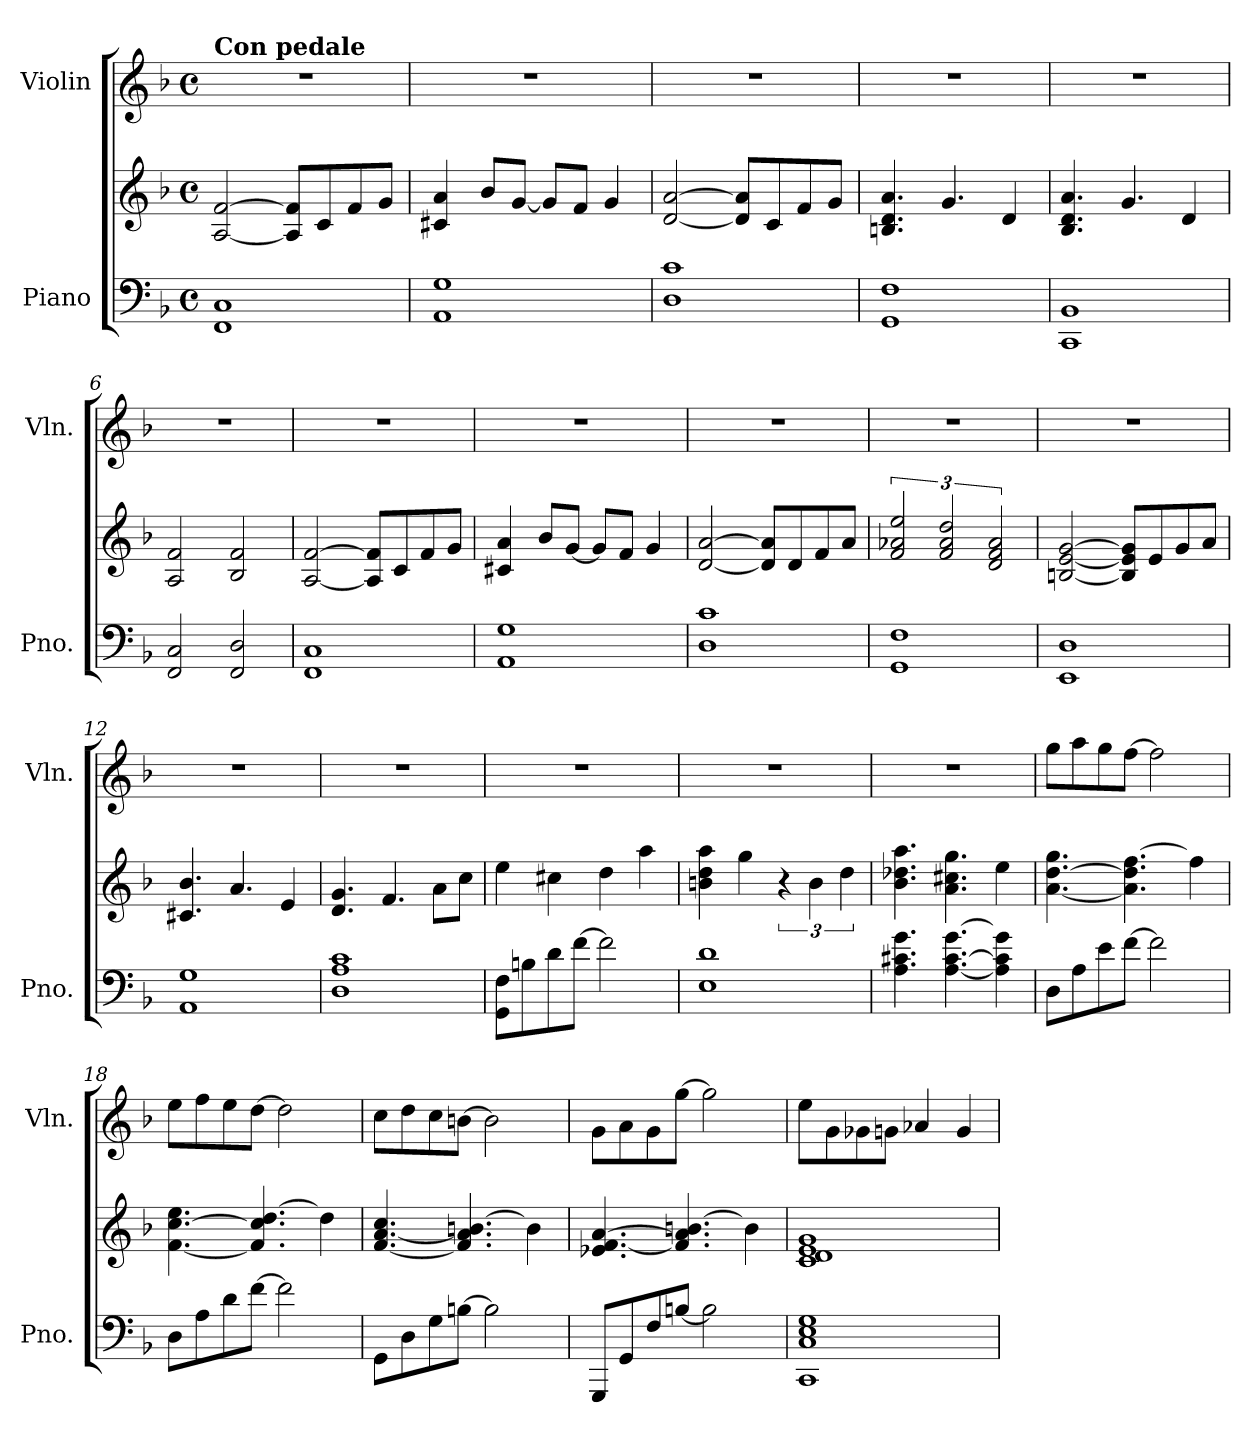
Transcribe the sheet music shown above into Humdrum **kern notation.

**kern	**kern	**kern
*part2	*part2	*part1
*staff3	*staff2	*staff1
*I"Piano	*	*I"Violin
*I'Pno.	*	*I'Vln.
*clefF4	*clefG2	*clefG2
*k[b-]	*k[b-]	*k[b-]
*M4/4	*M4/4	*M4/4
*met(c)	*met(c)	*met(c)
*MM120	*MM120	*MM120
=1	=1	=1
!	!	!LO:TX:a:B:t=Con pedale
1FF 1C	[2A/ [2f/	1r
.	8A/] 8f/]L	.
.	8c/	.
.	8f/	.
.	8g/J	.
=2	=2	=2
1AA 1G	4c#X/ 4a/	1r
.	8b-/L	.
.	[8g/J	.
.	8g/L]	.
.	8f/J	.
.	4g/	.
=3	=3	=3
1D 1c	[2d/ [2a/	1r
.	8d/] 8a/]L	.
.	8c/	.
.	8f/	.
.	8g/J	.
=4	=4	=4
1GG 1F	4.Bn/ 4.d/ 4.a/	1r
.	4.g/	.
.	4d/	.
=5	=5	=5
1CC 1BB-	4.B-/ 4.d/ 4.a/	1r
.	4.g/	.
.	4d/	.
=6	=6	=6
2FF/ 2C/	2A/ 2f/	1r
2FF/ 2D/	2B-/ 2f/	.
=7	=7	=7
1FF 1C	[2A/ [2f/	1r
.	8A/] 8f/]L	.
.	8c/	.
.	8f/	.
.	8g/J	.
!!LO:LB:g=z
=8	=8	=8
1AA 1G	4c#X/ 4a/	1r
.	8b-/L	.
.	[8g/J	.
.	8g/L]	.
.	8f/J	.
.	4g/	.
=9	=9	=9
1D 1c	[2d/ [2a/	1r
.	8d/] 8a/]L	.
.	8d/	.
.	8f/	.
.	8a/J	.
=10	=10	=10
1GG 1F	3f/ 3a-X/ 3ee/	1r
.	3f/ 3a-/ 3dd/	.
.	3d/ 3f/ 3a-/	.
=11	=11	=11
1EE 1D	[2Bn/ [2e/ [2g/	1r
.	8B/] 8e/] 8g/]L	.
.	8e/	.
.	8g/	.
.	8a/J	.
=12	=12	=12
1AA 1G	4.c#X/ 4.b-/	1r
.	4.a/	.
.	4e/	.
=13	=13	=13
1D 1A 1c	4.d/ 4.g/	1r
.	4.f/	.
.	8a\L	.
.	8cc\J	.
=14	=14	=14
8GG\ 8F\L	4ee\	1r
8Bn\	.	.
8d\	4cc#X\	.
[8f\J	.	.
2f\]	4dd\	.
.	4aa\	.
!!LO:LB:g=z
=15	=15	=15
1E 1d	4bn\ 4dd\ 4aa\	1r
.	4gg\	.
.	6r	.
.	6b\	.
.	6dd\	.
=16	=16	=16
4.A\ 4.c#X\ 4.g\	4.b-\ 4.dd-X\ 4.aa\	1r
[4.A\ [4.c#\ [4.g\	4.a\ 4.cc#X\ 4.gg\	.
4A\] 4c#\] 4g\]	4ee\	.
=17	=17	=17
8D\L	[4.a\ [4.dd\ 4.gg\	8gg\L
8A\	.	8aa\
8e\	.	8gg\
[8f\J	4.a\] 4.dd\] [4.ff\	[8ff\J
2f\]	.	2ff\]
.	4ff\]	.
=18	=18	=18
8D\L	[4.f\ [4.cc\ 4.ee\	8ee\L
8A\	.	8ff\
8d\	.	8ee\
[8f\J	4.f/] 4.cc/] [4.dd/	[8dd\J
2f\]	.	2dd\]
.	4dd\]	.
=19	=19	=19
8GG\L	[4.f/ [4.a/ 4.cc/	8cc\L
8D\	.	8dd\
8G\	.	8cc\
[8Bn\J	4.f/] 4.a/] [4.bn/	[8bn\J
2B\]	.	2b\]
.	4b\]	.
=20	=20	=20
8GGG/L	4.e-X/ [4.f/ [4.a/	8g\L
8GG/	.	8a\
8F/	.	8g\
[8Bn/J	4.f/] 4.a/] [4.bn/	[8gg\J
2B\]	.	2gg\]
.	4b\]	.
!!LO:PB:g=z
=21	=21	=21
1CC 1C 1E 1G	1c 1d 1e 1g	8ee\L
.	.	8g\
.	.	8g-X\
.	.	8gn\J
.	.	4a-X/
.	.	4g/
=	=	=
*-	*-	*-
